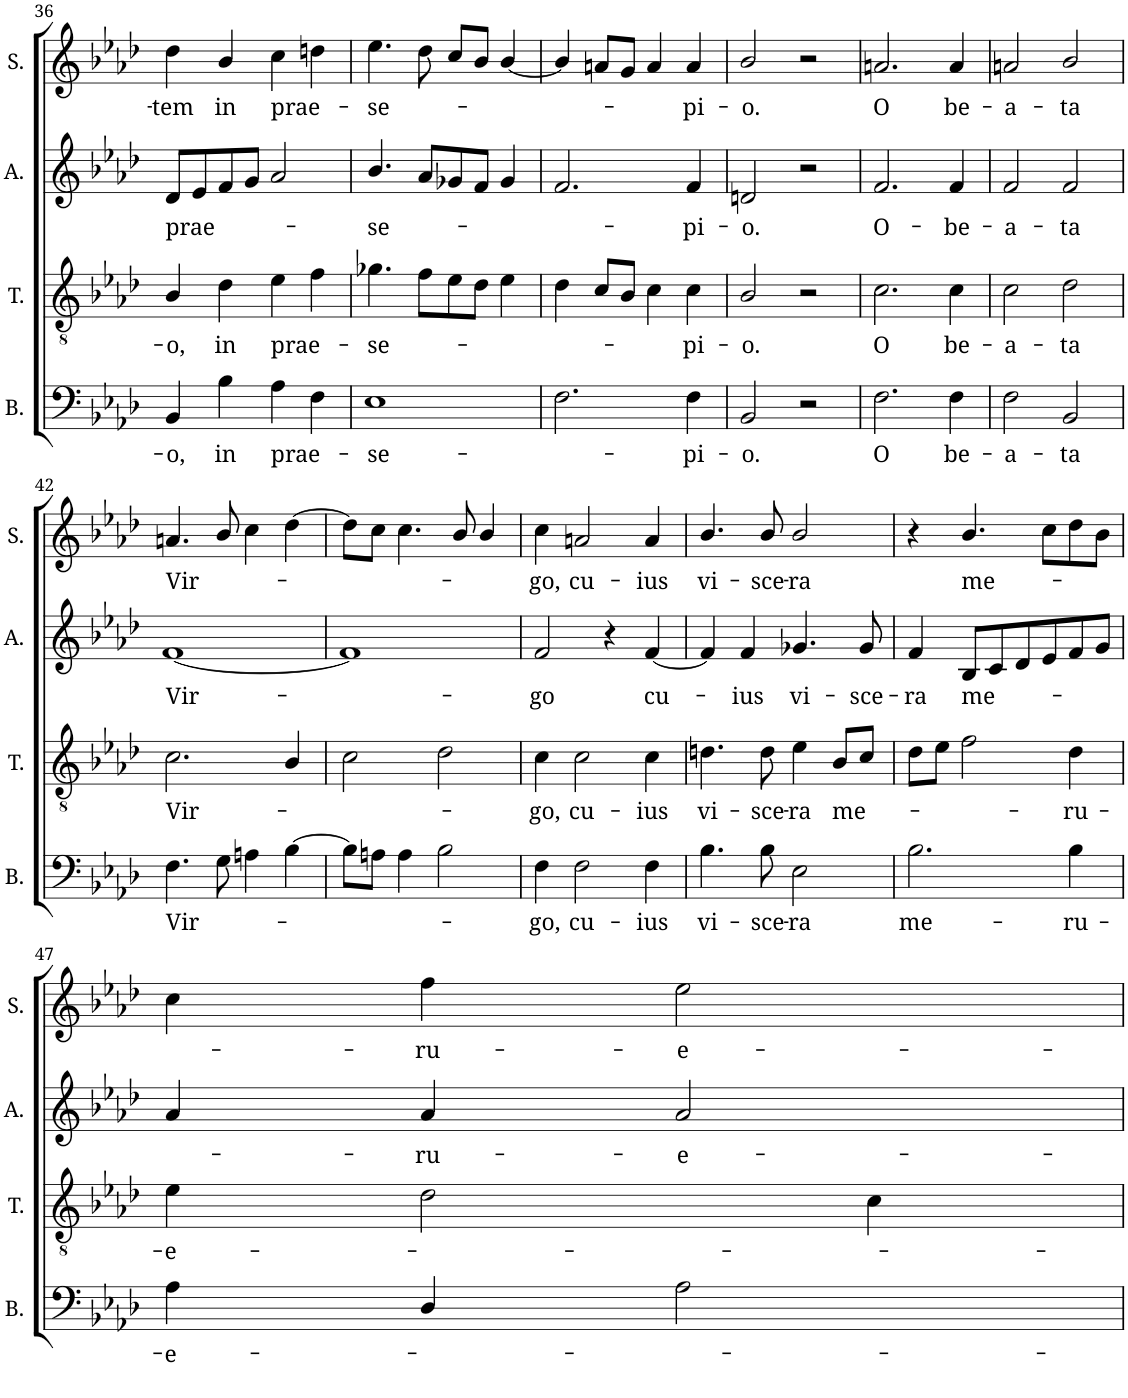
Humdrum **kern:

**kern	**text	**kern	**text	**kern	**text	**kern	**text
*part4	*part4	*part3	*part3	*part2	*part2	*part1	*part1
*staff4	*staff4	*staff3	*staff3	*staff2	*staff2	*staff1	*staff1
*I"Basse	*	*I"Ténor	*	*I"Alto	*	*I"Soprano	*
*I'B.	*	*I'T.	*	*I'A.	*	*I'S.	*
!!LO:PB:g=z
*clefF4	*	*clefGv2	*	*clefG2	*	*clefG2	*
*k[b-e-a-d-]	*	*k[b-e-a-d-]	*	*k[b-e-a-d-]	*	*k[b-e-a-d-]	*
*M4/4	*	*M4/4	*	*M4/4	*	*M4/4	*
*met(c)	*	*met(c)	*	*met(c)	*	*met(c)	*
=36	=36	=36	=36	=36	=36	=36	=36
!	!LO:LY:b	!	!LO:LY:b	!	!LO:LY:b	!	!LO:LY:b
4BB-/	-o,	4B-/	-o,	8d-/L	prae-	4dd-\	-tem
.	.	.	.	8e-/	.	.	.
!	!LO:LY:b	!	!LO:LY:b	!	!	!	!LO:LY:b
4B-\	in	4d-\	in	8f/	.	4b-/	in
.	.	.	.	8g/J	.	.	.
!	!LO:LY:b	!	!LO:LY:b	!	!	!	!LO:LY:b
4A-\	prae-	4e-\	prae-	2a-/	.	4cc\	prae-
4F\	.	4f\	.	.	.	4ddn\	.
=37	=37	=37	=37	=37	=37	=37	=37
!	!LO:LY:b	!	!LO:LY:b	!	!LO:LY:b	!	!LO:LY:b
1E-	-se-	4.g-X\	-se-	4.b-/	-se-	4.ee-\	-se-
.	.	8f\L	.	8a-/L	.	8dd-\	.
.	.	8e-\	.	8g-X/	.	8cc/L	.
.	.	8d-\J	.	8f/J	.	8b-/J	.
.	.	4e-\	.	4g-/	.	[4b-/	.
=38	=38	=38	=38	=38	=38	=38	=38
2.F\	.	4d-\	.	2.f/	.	4b-/]	.
.	.	8c/L	.	.	.	8an/L	.
.	.	8B-/J	.	.	.	8g/J	.
.	.	4c\	.	.	.	4a/	.
!	!LO:LY:b	!	!LO:LY:b	!	!LO:LY:b	!	!LO:LY:b
4F\	-pi-	4c\	-pi-	4f/	-pi-	4a/	-pi-
=39	=39	=39	=39	=39	=39	=39	=39
!	!LO:LY:b	!	!LO:LY:b	!	!LO:LY:b	!	!LO:LY:b
2BB-/	-o.	2B-/	-o.	2dn/	-o.	2b-/	-o.
2r	.	2r	.	2r	.	2r	.
=40	=40	=40	=40	=40	=40	=40	=40
!	!LO:LY:b	!	!LO:LY:b	!	!LO:LY:b	!	!LO:LY:b
2.F\	O	2.c\	O	2.f/	O-	2.an/	O
!	!LO:LY:b	!	!LO:LY:b	!	!LO:LY:b	!	!LO:LY:b
4F\	be-	4c\	be-	4f/	-be-	4a/	be-
=41	=41	=41	=41	=41	=41	=41	=41
!	!LO:LY:b	!	!LO:LY:b	!	!LO:LY:b	!	!LO:LY:b
2F\	-a-	2c\	-a-	2f/	-a-	2an/	-a-
!	!LO:LY:b	!	!LO:LY:b	!	!LO:LY:b	!	!LO:LY:b
2BB-/	-ta	2d-\	-ta	2f/	-ta	2b-/	-ta
!!LO:LB:g=z
=42	=42	=42	=42	=42	=42	=42	=42
!	!LO:LY:b	!	!LO:LY:b	!	!LO:LY:b	!	!LO:LY:b
4.F\	Vir-	2.c\	Vir-	[1f	Vir-	4.an/	Vir-
8G\	.	.	.	.	.	8b-/	.
4An\	.	.	.	.	.	4cc\	.
[4B-\	.	4B-/	.	.	.	[4dd-\	.
=43	=43	=43	=43	=43	=43	=43	=43
8B-\L]	.	2c\	.	1f]	.	8dd-\L]	.
8An\J	.	.	.	.	.	8cc\J	.
4A\	.	.	.	.	.	4.cc\	.
2B-\	.	2d-\	.	.	.	.	.
.	.	.	.	.	.	8b-/	.
.	.	.	.	.	.	4b-/	.
=44	=44	=44	=44	=44	=44	=44	=44
!	!LO:LY:b	!	!LO:LY:b	!	!LO:LY:b	!	!LO:LY:b
4F\	-go,	4c\	-go,	2f/	-go	4cc\	-go,
!	!LO:LY:b	!	!LO:LY:b	!	!	!	!LO:LY:b
2F\	cu-	2c\	cu-	.	.	2an/	cu-
.	.	.	.	4r	.	.	.
!	!LO:LY:b	!	!LO:LY:b	!	!LO:LY:b	!	!LO:LY:b
4F\	-ius	4c\	-ius	[4f/	cu-	4a/	-ius
=45	=45	=45	=45	=45	=45	=45	=45
!	!LO:LY:b	!	!LO:LY:b	!	!	!	!LO:LY:b
4.B-\	vi-	4.dn\	vi-	4f/]	.	4.b-/	vi-
!	!	!	!	!	!LO:LY:b	!	!
.	.	.	.	4f/	-ius	.	.
!	!LO:LY:b	!	!LO:LY:b	!	!	!	!LO:LY:b
8B-\	-sce-	8d\	-sce-	.	.	8b-/	-sce-
!	!LO:LY:b	!	!LO:LY:b	!	!LO:LY:b	!	!LO:LY:b
2E-\	-ra	4e-\	-ra	4.g-X/	vi-	2b-/	-ra
!	!	!	!LO:LY:b	!	!	!	!
.	.	8B-/L	me-	.	.	.	.
!	!	!	!	!	!LO:LY:b	!	!
.	.	8c/J	.	8g-/	-sce-	.	.
=46	=46	=46	=46	=46	=46	=46	=46
!	!LO:LY:b	!	!	!	!LO:LY:b	!	!
2.B-\	me-	8d-\L	.	4f/	-ra	4r	.
.	.	8e-\J	.	.	.	.	.
!	!	!	!	!	!LO:LY:b	!	!LO:LY:b
.	.	2f\	.	8B-/L	me-	4.b-/	me-
.	.	.	.	8c/	.	.	.
.	.	.	.	8d-/	.	.	.
.	.	.	.	8e-/	.	8cc\L	.
!	!LO:LY:b	!	!LO:LY:b	!	!	!	!
4B-\	-ru-	4d-\	-ru-	8f/	.	8dd-\	.
.	.	.	.	8g/J	.	8b-\J	.
!!LO:LB:g=z
=47	=47	=47	=47	=47	=47	=47	=47
!	!LO:LY:b	!	!LO:LY:b	!	!	!	!
4A-\	-e-	4e-\	-e-	4a-/	.	4cc\	.
!	!	!	!	!	!LO:LY:b	!	!LO:LY:b
4D-/	.	2d-\	.	4a-/	-ru-	4ff\	-ru-
!	!	!	!	!	!LO:LY:b	!	!LO:LY:b
2A-\	.	.	.	2a-/	-e-	2ee-\	-e-
.	.	4c\	.	.	.	.	.
=	=	=	=	=	=	=	=
*-	*-	*-	*-	*-	*-	*-	*-
